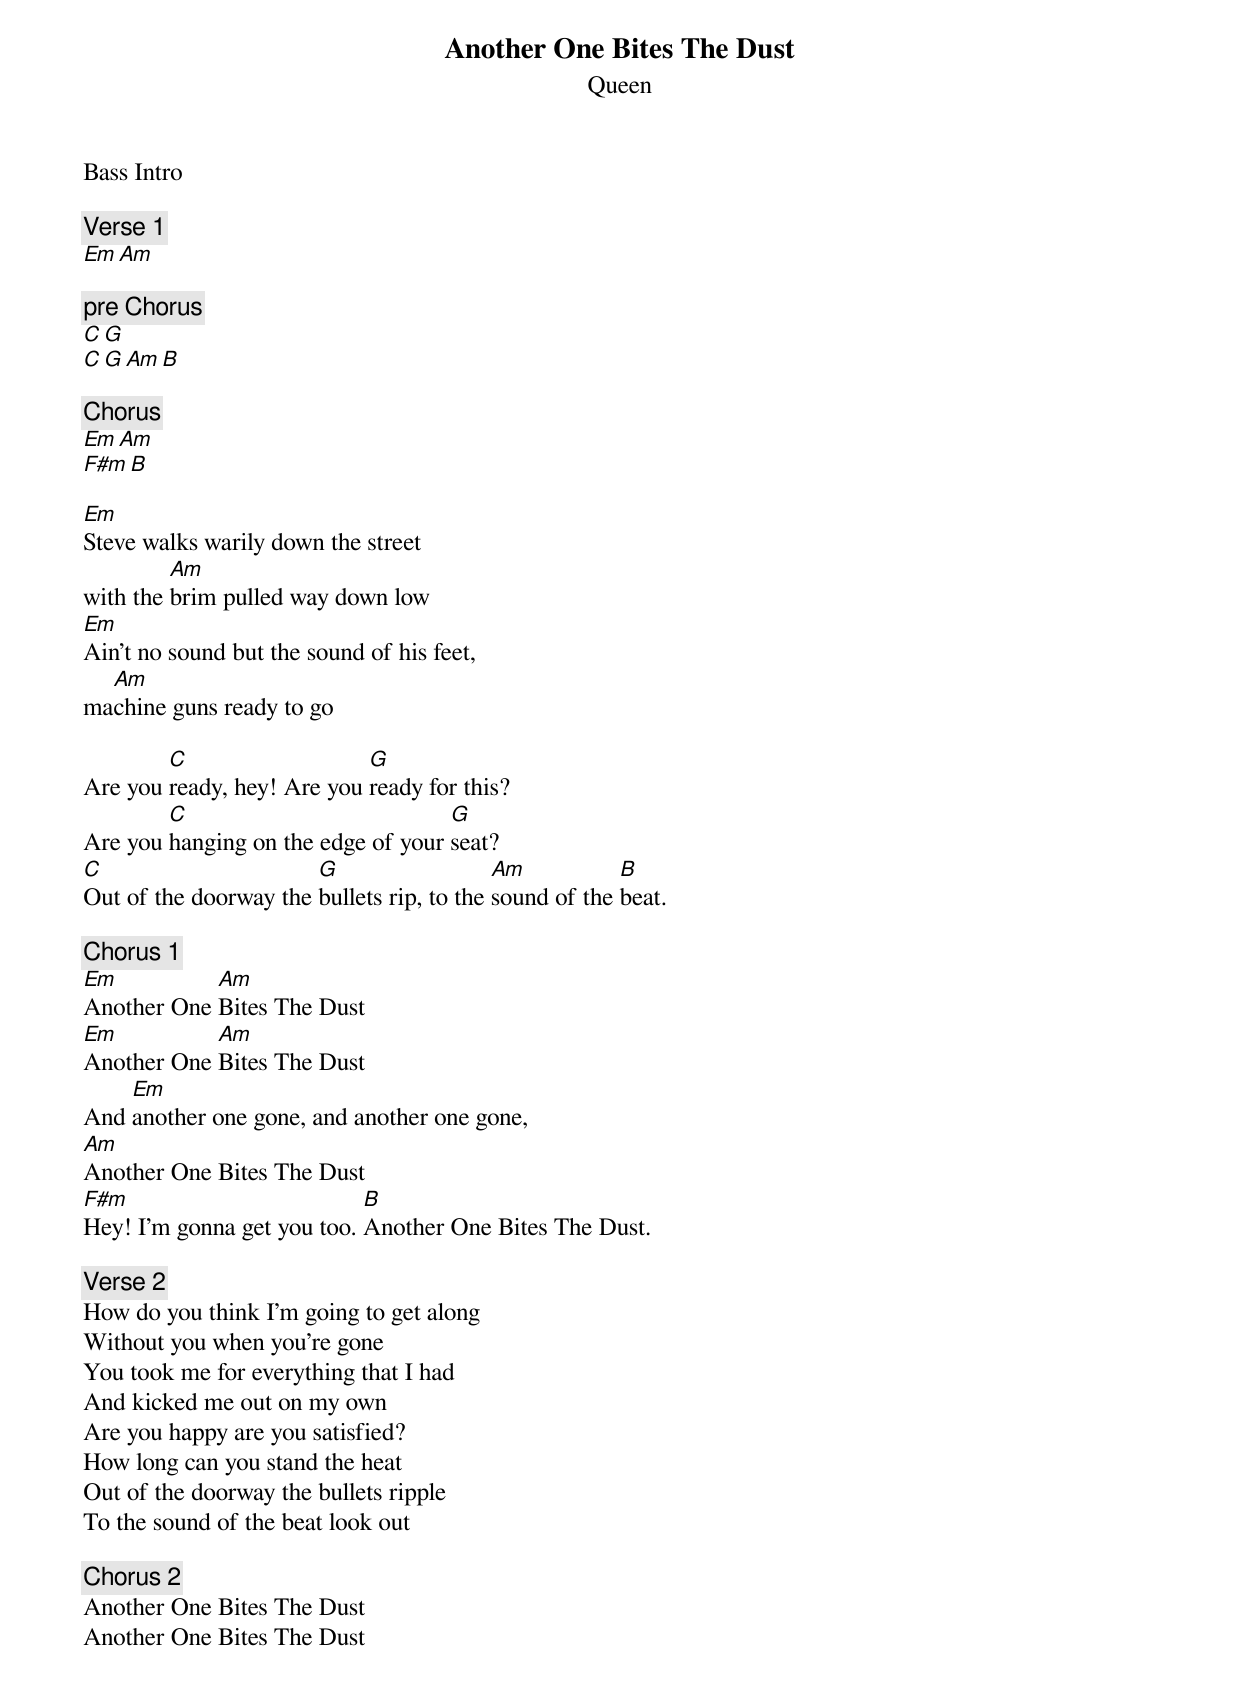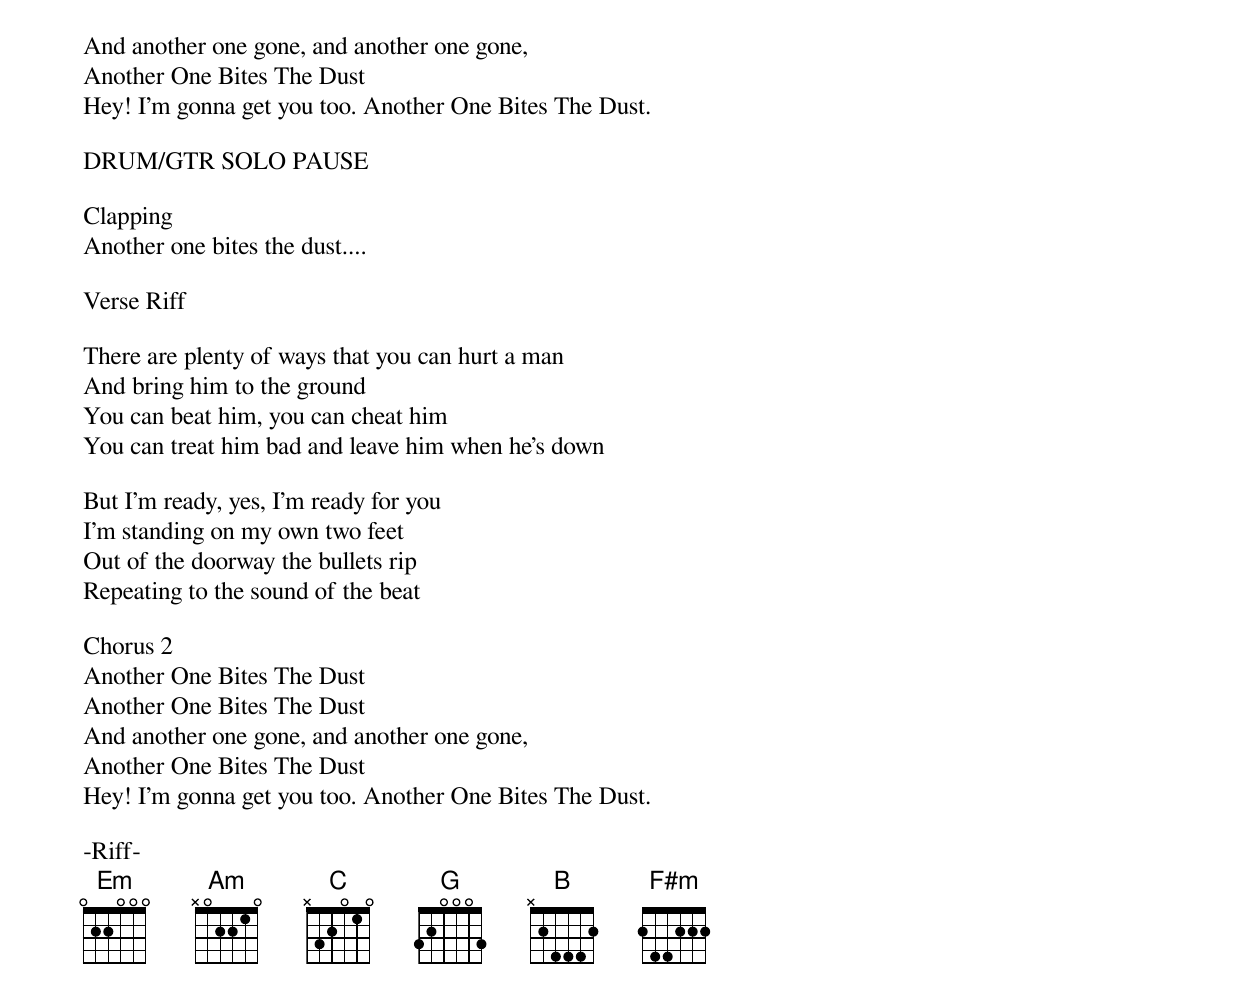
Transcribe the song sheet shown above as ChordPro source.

{t: Another One Bites The Dust}
{st: Queen}
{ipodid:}

Bass Intro

{c: Verse 1}
[Em][Am]

{c: pre Chorus}
[C][G]
[C][G][Am][B]

{c: Chorus}
[Em][Am]
[F#m][B]

[Em]Steve walks warily down the street
with the [Am]brim pulled way down low
[Em]Ain't no sound but the sound of his feet,
ma[Am]chine guns ready to go

Are you [C]ready, hey! Are you [G]ready for this?
Are you [C]hanging on the edge of your [G]seat?
[C]Out of the doorway the [G]bullets rip, to the [Am]sound of the [B]beat.

{c: Chorus 1}
[Em]Another One [Am]Bites The Dust
[Em]Another One [Am]Bites The Dust
And [Em]another one gone, and another one gone,
[Am]Another One Bites The Dust
[F#m]Hey! I'm gonna get you too. [B]Another One Bites The Dust.

{c:Verse 2}
How do you think I'm going to get along
Without you when you're gone
You took me for everything that I had
And kicked me out on my own
Are you happy are you satisfied?
How long can you stand the heat
Out of the doorway the bullets ripple
To the sound of the beat look out

{c: Chorus 2}
Another One Bites The Dust
Another One Bites The Dust
And another one gone, and another one gone,
Another One Bites The Dust
Hey! I'm gonna get you too. Another One Bites The Dust.

DRUM/GTR SOLO PAUSE

Clapping
Another one bites the dust....

Verse Riff

There are plenty of ways that you can hurt a man
And bring him to the ground
You can beat him, you can cheat him
You can treat him bad and leave him when he's down

But I'm ready, yes, I'm ready for you
I'm standing on my own two feet
Out of the doorway the bullets rip
Repeating to the sound of the beat

Chorus 2
Another One Bites The Dust
Another One Bites The Dust
And another one gone, and another one gone,
Another One Bites The Dust
Hey! I'm gonna get you too. Another One Bites The Dust.

-Riff-
